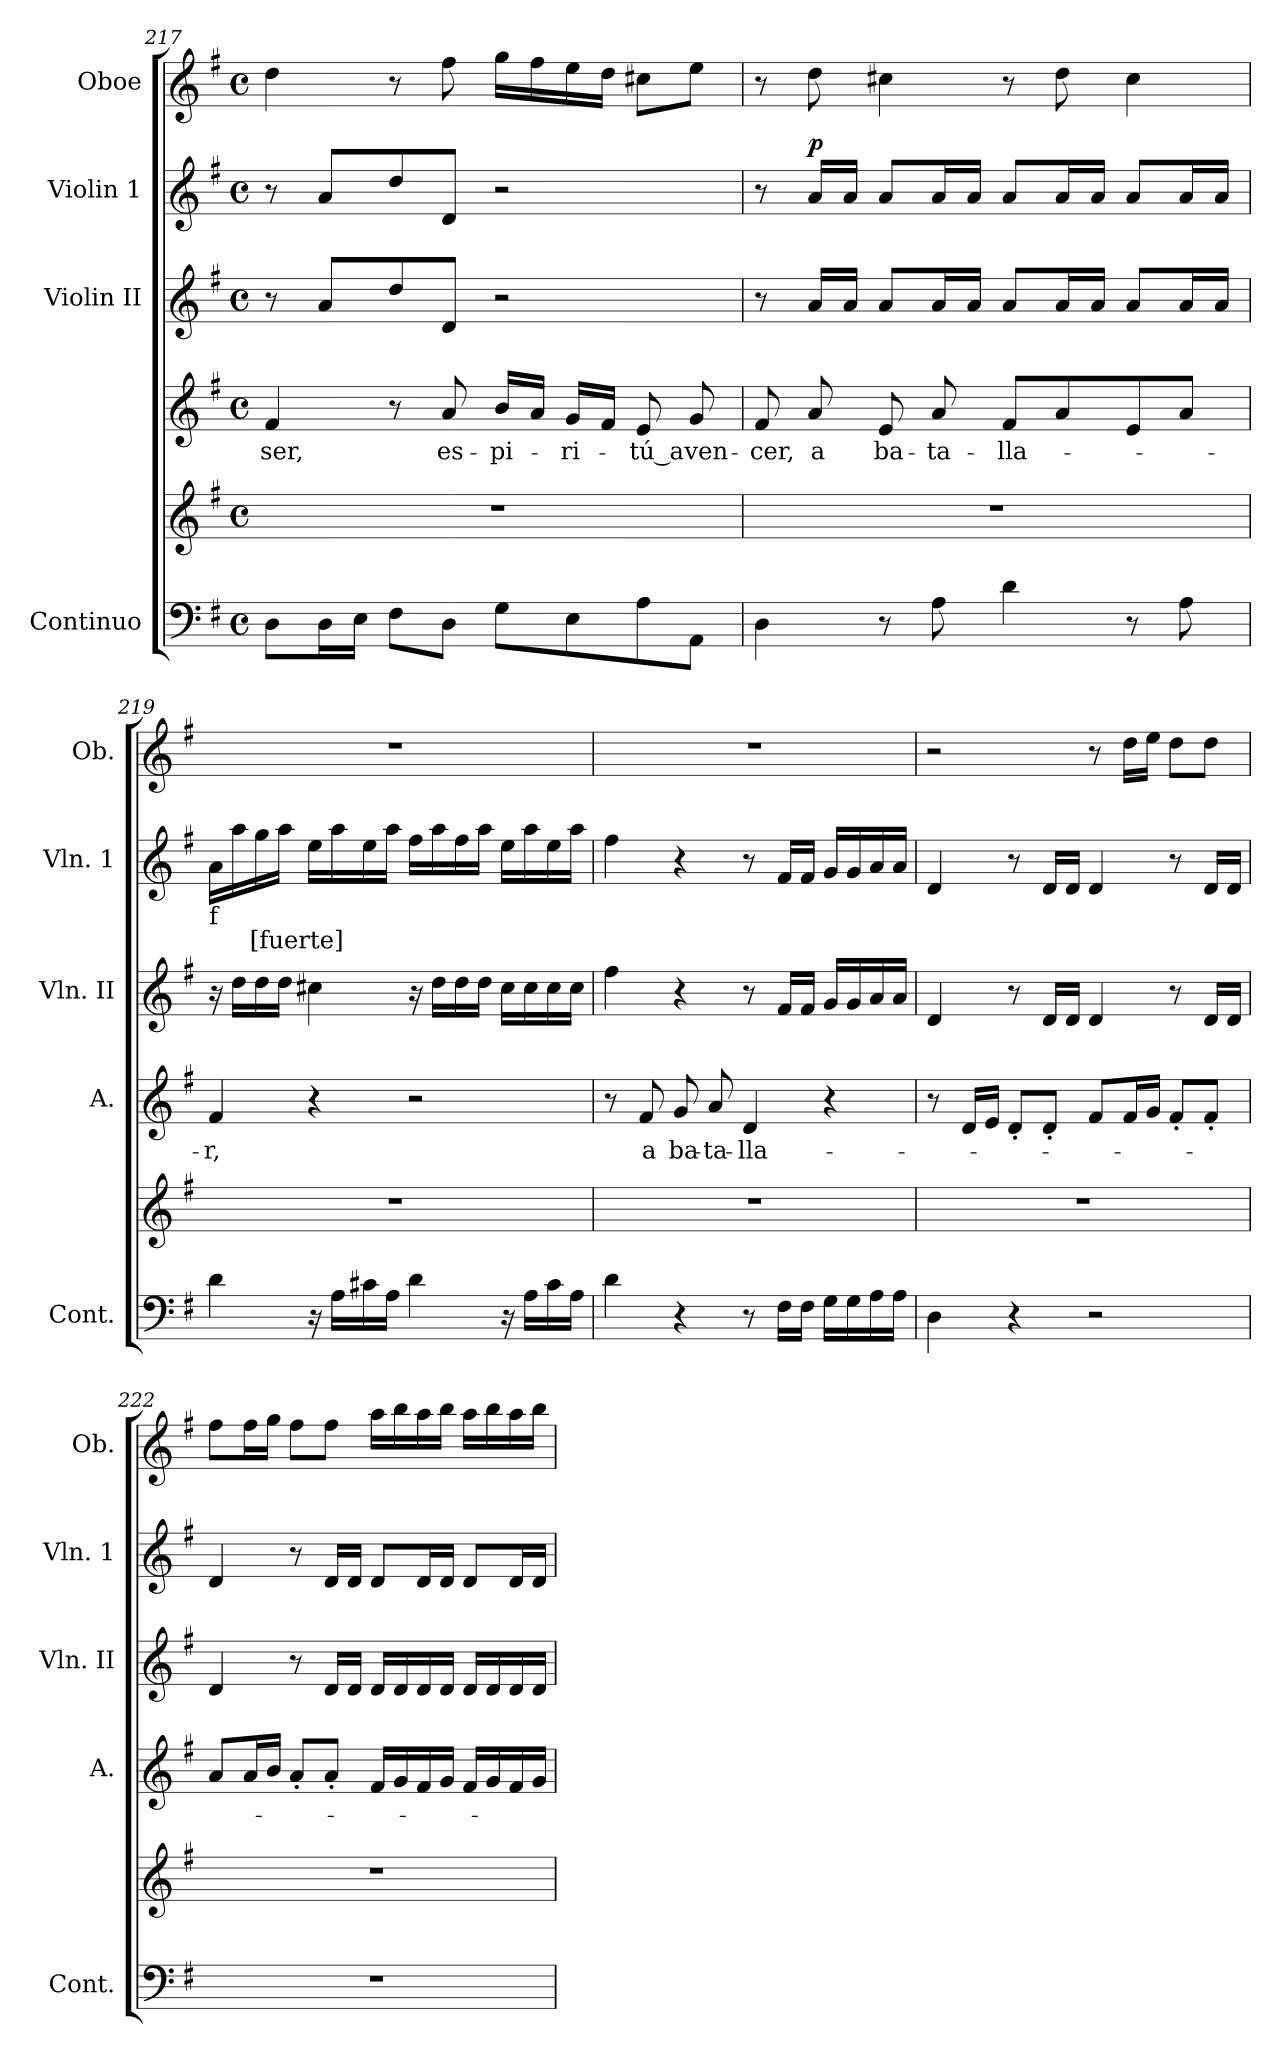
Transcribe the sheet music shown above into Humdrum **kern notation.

**kern	**kern	**kern	**text	**kern	**kern	**text	**dynam	**kern
*part5	*part5	*part4	*part4	*part3	*part2	*part2	*part2	*part1
*staff6	*staff5	*staff4	*staff4	*staff3	*staff2	*staff2	*staff2	*staff1
*I"Continuo	*	*I""Contr- alto"	*	*I"Violin II	*I"Violin 1	*	*	*I"Oboe
*I'Cont.	*	*I'A.	*	*I'Vln. II	*I'Vln. 1	*	*	*I'Ob.
*clefF4	*clefG2	*clefG2	*	*clefG2	*clefG2	*	*	*clefG2
*k[f#]	*k[f#]	*k[f#]	*	*k[f#]	*k[f#]	*	*	*k[f#]
*G:	*G:	*G:	*	*G:	*G:	*	*	*G:
*M4/4	*M4/4	*M4/4	*	*M4/4	*M4/4	*	*	*M4/4
*met(c)	*met(c)	*met(c)	*	*met(c)	*met(c)	*	*	*met(c)
=217	=217	=217	=217	=217	=217	=217	=217	=217
!	!	!	!LO:LY:b:color=#000000	!	!	!	!	!
8Di\L	1r	4f#i/	ser,	8r	8r	.	.	4ddi\
16Di\L	.	.	.	8ai/L	8ai/L	.	.	.
16Ei\JJ	.	.	.	.	.	.	.	.
8F#i\L	.	8r	.	8ddi/	8ddi/	.	.	8r
!	!	!	!LO:LY:b:color=#000000	!	!	!	!	!
8Di\J	.	8ai/	es-	8di/J	8di/J	.	.	8ff#i\
!	!	!	!LO:LY:b:color=#000000	!	!	!	!	!
8Gi\L	.	16bi/LL	-pi-	2r	2r	.	.	16ggi\LL
.	.	16ai/JJ	.	.	.	.	.	16ff#i\
!	!	!	!LO:LY:b:color=#000000	!	!	!	!	!
8Ei\	.	16gi/LL	-ri-	.	.	.	.	16eei\
.	.	16f#i/JJ	.	.	.	.	.	16ddi\JJ
!	!	!	!LO:LY:b:color=#000000	!	!	!	!	!
8Ai\	.	8ei/	-tú_a	.	.	.	.	8cc#Xi\L
!	!	!	!LO:LY:b:color=#000000	!	!	!	!	!
8AAi\J	.	8gi/	ven-	.	.	.	.	8eei\J
!!LO:PB:g=z
=218	=218	=218	=218	=218	=218	=218	=218	=218
!	!	!	!LO:LY:b:color=#000000	!	!	!	!	!
4Di\	1r	8f#i/	-cer,	8r	8r	.	.	8r
!	!	!	!LO:LY:b:color=#000000	!	!	!	!	!
.	.	8ai/	a	16ai/LL	16ai/LL	.	p	8ddi\
.	.	.	.	16ai/JJ	16ai/JJ	.	.	.
!	!	!	!LO:LY:b:color=#000000	!	!	!	!	!
8r	.	8ei/	ba-	8ai/L	8ai/L	.	.	4cc#Xi\
!	!	!	!LO:LY:b:color=#000000	!	!	!	!	!
8Ai\	.	8ai/	-ta-	16ai/L	16ai/L	.	.	.
.	.	.	.	16ai/JJ	16ai/JJ	.	.	.
!	!	!	!LO:LY:b:color=#000000	!	!	!	!	!
4di\	.	8f#i/L	-lla-	8ai/L	8ai/L	.	.	8r
.	.	8ai/	.	16ai/L	16ai/L	.	.	8ddi\
.	.	.	.	16ai/JJ	16ai/JJ	.	.	.
8r	.	8ei/	.	8ai/L	8ai/L	.	.	4cc#i\
8Ai\	.	8ai/J	.	16ai/L	16ai/L	.	.	.
.	.	.	.	16ai/JJ	16ai/JJ	.	.	.
=219	=219	=219	=219	=219	=219	=219	=219	=219
!	!	!	!	!	!LO:TX:b:t=f	!	!	!
!	!	!	!LO:LY:b:color=#000000	!	!	!	!	!
4di\	1r	4f#i/	-r,	16r	16ai\LL	.	.	1r
.	.	.	.	16ddi\LL	16aai\	.	.	.
!	!	!	!	!	!	!LO:LY:b:color=#000000	!	!
.	.	.	.	16ddi\	16ggi\	[fuerte]	.	.
.	.	.	.	16ddi\JJ	16aai\JJ	.	.	.
16r	.	4r	.	4cc#Xi\	16eei\LL	.	.	.
16Ai\LL	.	.	.	.	16aai\	.	.	.
16c#Xi\	.	.	.	.	16eei\	.	.	.
16Ai\JJ	.	.	.	.	16aai\JJ	.	.	.
4di\	.	2r	.	16r	16ff#i\LL	.	.	.
.	.	.	.	16ddi\LL	16aai\	.	.	.
.	.	.	.	16ddi\	16ff#i\	.	.	.
.	.	.	.	16ddi\JJ	16aai\JJ	.	.	.
16r	.	.	.	16cc#i\LL	16eei\LL	.	.	.
16Ai\LL	.	.	.	16cc#i\	16aai\	.	.	.
16c#i\	.	.	.	16cc#i\	16eei\	.	.	.
16Ai\JJ	.	.	.	16cc#i\JJ	16aai\JJ	.	.	.
=220	=220	=220	=220	=220	=220	=220	=220	=220
4di\	1r	8r	.	4ff#i\	4ff#i\	.	.	1r
!	!	!	!LO:LY:b:color=#000000	!	!	!	!	!
.	.	8f#i/	a	.	.	.	.	.
!	!	!	!LO:LY:b:color=#000000	!	!	!	!	!
4r	.	8gi/	ba-	4r	4r	.	.	.
!	!	!	!LO:LY:b:color=#000000	!	!	!	!	!
.	.	8ai/	-ta-	.	.	.	.	.
!	!	!	!LO:LY:b:color=#000000	!	!	!	!	!
8r	.	4di/	-lla-	8r	8r	.	.	.
16F#i\LL	.	.	.	16f#i/LL	16f#i/LL	.	.	.
16F#i\JJ	.	.	.	16f#i/JJ	16f#i/JJ	.	.	.
16Gi\LL	.	4r	.	16gi/LL	16gi/LL	.	.	.
16Gi\	.	.	.	16gi/	16gi/	.	.	.
16Ai\	.	.	.	16ai/	16ai/	.	.	.
16Ai\JJ	.	.	.	16ai/JJ	16ai/JJ	.	.	.
!!LO:LB:g=z
=221	=221	=221	=221	=221	=221	=221	=221	=221
4Di\	1r	8r	.	4di/	4di/	.	.	2r
.	.	16di/LL	.	.	.	.	.	.
.	.	16ei/JJ	.	.	.	.	.	.
4r	.	8d'i/L	.	8r	8r	.	.	.
.	.	8d'i/J	.	16di/LL	16di/LL	.	.	.
.	.	.	.	16di/JJ	16di/JJ	.	.	.
2r	.	8f#i/L	.	4di/	4di/	.	.	8r
.	.	16f#i/L	.	.	.	.	.	16ddi\LL
.	.	16gi/JJ	.	.	.	.	.	16eei\JJ
.	.	8f#'i/L	.	8r	8r	.	.	8ddi\L
.	.	8f#'i/J	.	16di/LL	16di/LL	.	.	8ddi\J
.	.	.	.	16di/JJ	16di/JJ	.	.	.
=222	=222	=222	=222	=222	=222	=222	=222	=222
1r	1r	8ai/L	.	4di/	4di/	.	.	8ff#i\L
.	.	16ai/L	.	.	.	.	.	16ff#i\L
.	.	16bi/JJ	.	.	.	.	.	16ggi\JJ
.	.	8a'i/L	.	8r	8r	.	.	8ff#i\L
.	.	8a'i/J	.	16di/LL	16di/LL	.	.	8ff#i\J
.	.	.	.	16di/JJ	16di/JJ	.	.	.
.	.	16f#i/LL	.	16di/LL	8di/L	.	.	16aai\LL
.	.	16gi/	.	16di/	.	.	.	16bbi\
.	.	16f#i/	.	16di/	16di/L	.	.	16aai\
.	.	16gi/JJ	.	16di/JJ	16di/JJ	.	.	16bbi\JJ
.	.	16f#i/LL	.	16di/LL	8di/L	.	.	16aai\LL
.	.	16gi/	.	16di/	.	.	.	16bbi\
.	.	16f#i/	.	16di/	16di/L	.	.	16aai\
.	.	16gi/JJ	.	16di/JJ	16di/JJ	.	.	16bbi\JJ
=	=	=	=	=	=	=	=	=
*-	*-	*-	*-	*-	*-	*-	*-	*-
